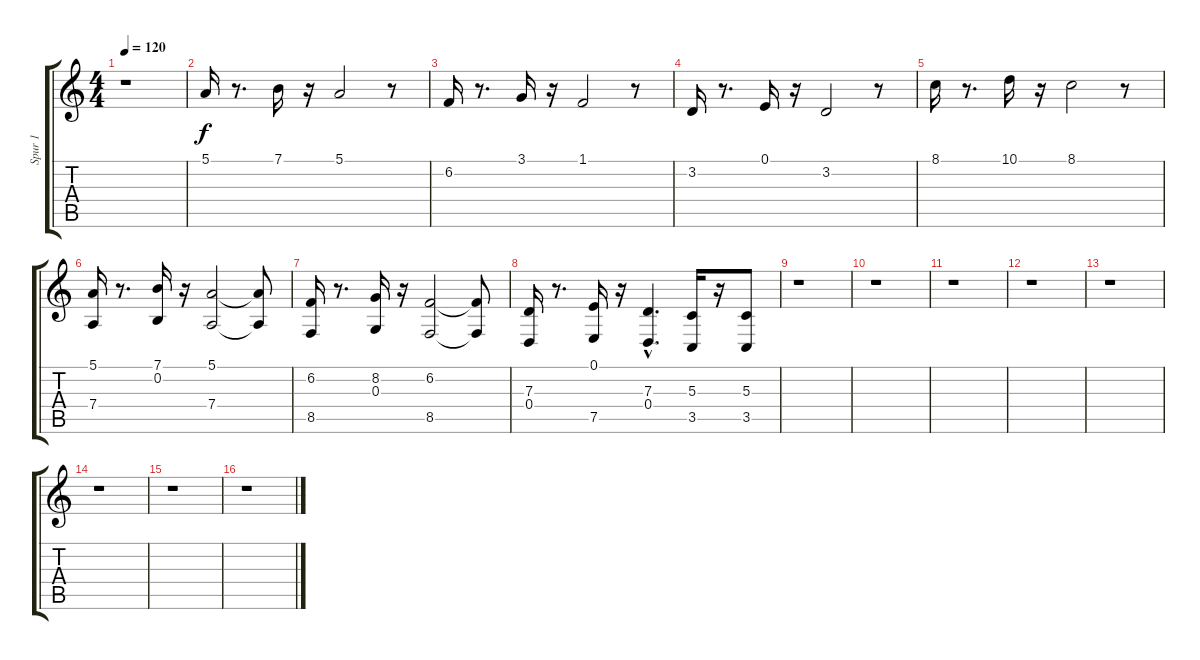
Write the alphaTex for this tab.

\track ("Spur 1" "Spur 1") {instrument percussiveorgan}
\staff {score tabs}
\tuning (E4 B3 G3 D3 A2 E2) {hide}
\ts (4 4)
\tempo 120
\clef g2
\ks c
r.1{dy f instrument percussiveorgan} |
5.1.16 r.8{d} 7.1.16 r.16 5.1.2 r.8 |
6.2.16 r.8{d} 3.1.16 r.16 1.1.2 r.8 |
3.2.16 r.8{d} 0.1.16 r.16 3.2.2 r.8 |
8.1.16 r.8{d} 10.1.16 r.16 8.1.2 r.8 |
(5.1 7.4).16 r.8{d} (7.1 0.2).16 r.16 (5.1 7.4).2 (5.1{t} 7.4{t}).8 |
(6.2 8.5).16 r.8{d} (8.2 0.3).16 r.16 (6.2 8.5).2 (6.2{t} 8.5{t}).8 |
(7.3 0.4).16 r.8{d} (0.1 7.5).16 r.16 (7.3{hac} 0.4{hac}).4{d} (5.3 3.5).16 r.16 (5.3 3.5).8 |
r.1 |
r.1 |
r.1 |
r.1 |
r.1 |
r.1 |
r.1 |
r.1
